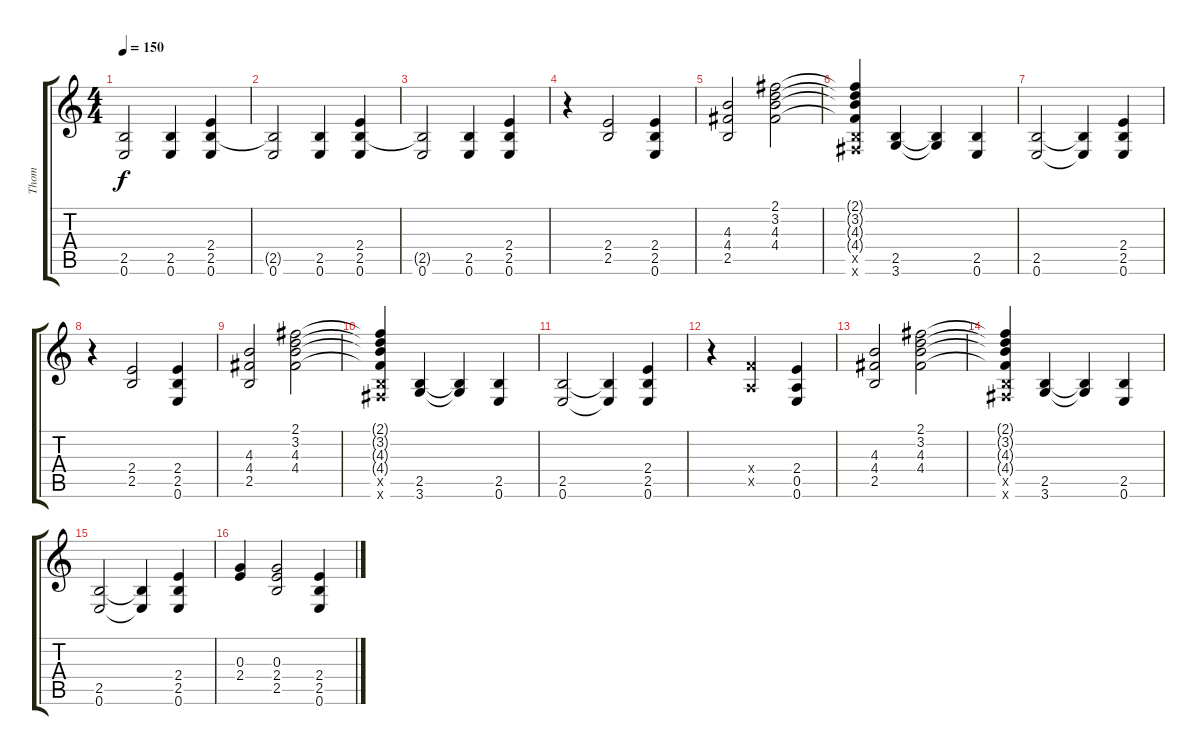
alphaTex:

\track ("Thom" "Thom") {instrument acousticguitarsteel}
\staff {score tabs}
\tuning (E4 B3 G3 D3 A2 E2) {hide}
\ts (4 4)
\tempo 150
\clef g2
\ks c
(2.5{t} 0.6).2{dy f} (2.5 0.6).4 (2.4 2.5 0.6).4 |
(2.5{t} 0.6).2 (2.5 0.6).4 (2.4 2.5 0.6).4 |
(2.5{t} 0.6).2 (2.5 0.6).4 (2.4 2.5 0.6).4 |
r.4 (2.4 2.5).2 (2.4 2.5 0.6).4 |
(4.3 4.4 2.5).2 (2.1 3.2 4.3 4.4).2 |
(2.1{t} 3.2{t} 4.3{t} 4.4{t} 2.5{x} 2.6{x}).4 (2.5 3.6).4 (2.5{t} 3.6{t}).4 (2.5 0.6).4 |
(2.5 0.6).2 (2.5{t} 0.6{t}).4 (2.4 2.5 0.6).4 |
r.4 (2.4 2.5).2 (2.4 2.5 0.6).4 |
(4.3 4.4 2.5).2 (2.1 3.2 4.3 4.4).2 |
(2.1{t} 3.2{t} 4.3{t} 4.4{t} 2.5{x} 2.6{x}).4 (2.5 3.6).4 (2.5{t} 3.6{t}).4 (2.5 0.6).4 |
(2.5 0.6).2 (2.5{t} 0.6{t}).4 (2.4 2.5 0.6).4 |
r.4 (3.4{x} 0.5{x}).2 (2.4 0.5 0.6).4 |
(4.3 4.4 2.5).2 (2.1 3.2 4.3 4.4).2 |
(2.1{t} 3.2{t} 4.3{t} 4.4{t} 2.5{x} 2.6{x}).4 (2.5 3.6).4 (2.5{t} 3.6{t}).4 (2.5 0.6).4 |
(2.5 0.6).2 (2.5{t} 0.6{t}).4 (2.4 2.5 0.6).4 |
(0.3 2.4).4 (0.3 2.4 2.5).2 (2.4 2.5 0.6).4
